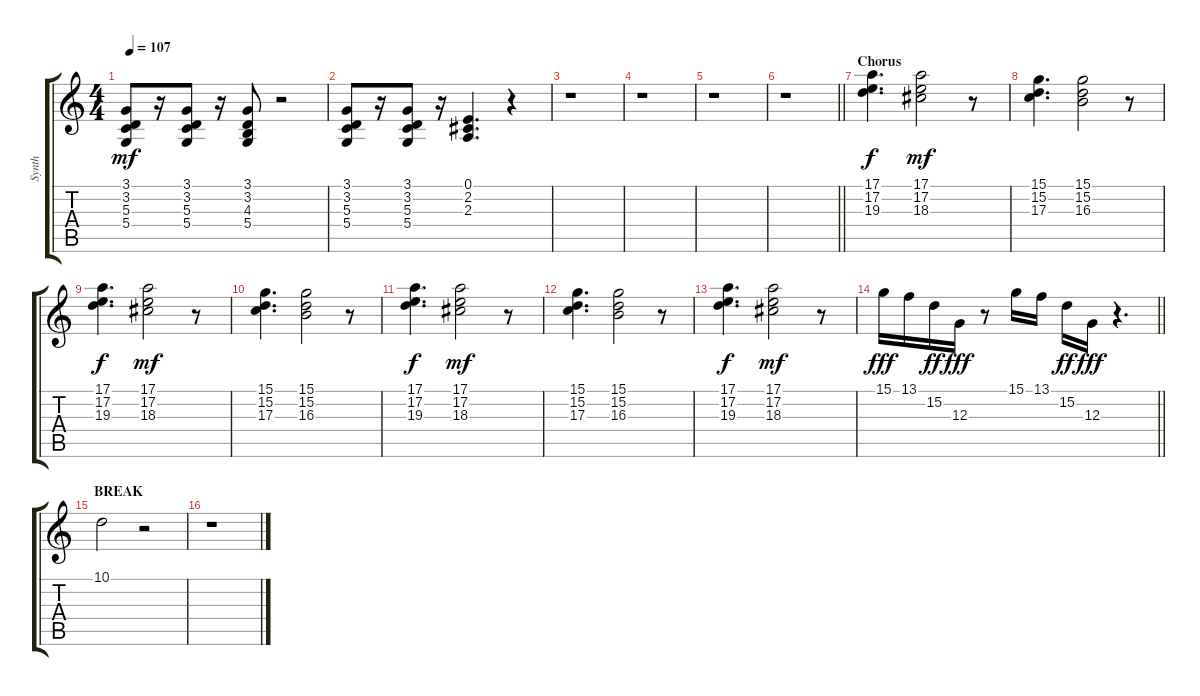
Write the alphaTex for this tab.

\track ("Synth" "Synth") {instrument synthbrass1}
\staff {score tabs}
\tuning (E4 B3 G3 D3 A2 E2) {hide}
\ts (4 4)
\tempo 107
\clef g2
\ks c
(3.1 3.2 5.3 5.4).8{dy mf} r.16 (3.1 3.2 5.3 5.4).8 r.16 (3.1 3.2 4.3 5.4).8 r.2 |
(3.1 3.2 5.3 5.4).8 r.16 (3.1 3.2 5.3 5.4).8 r.16 (0.1 2.2 2.3).4{d} r.4 |
r.1 |
r.1 |
r.1 |
\barLineRight lightlight
r.1 |
\section ("" "Chorus")
(17.1 17.2 19.3).4{d dy f} (17.1 17.2 18.3).2{dy mf} r.8 |
(15.1 15.2 17.3).4{d} (15.1 15.2 16.3).2 r.8 |
(17.1 17.2 19.3).4{d dy f} (17.1 17.2 18.3).2{dy mf} r.8 |
(15.1 15.2 17.3).4{d} (15.1 15.2 16.3).2 r.8 |
(17.1 17.2 19.3).4{d dy f} (17.1 17.2 18.3).2{dy mf} r.8 |
(15.1 15.2 17.3).4{d} (15.1 15.2 16.3).2 r.8 |
(17.1 17.2 19.3).4{d dy f} (17.1 17.2 18.3).2{dy mf} r.8 |
\barLineRight lightlight
15.1.16{dy fff} 13.1.16 15.2.16{dy ff} 12.3.16{dy fff} r.8 15.1.16 13.1.16 15.2.16{dy ff} 12.3.16{dy fff} r.4{d} |
\section ("" "BREAK")
10.1.2 r.2 |
r.1
